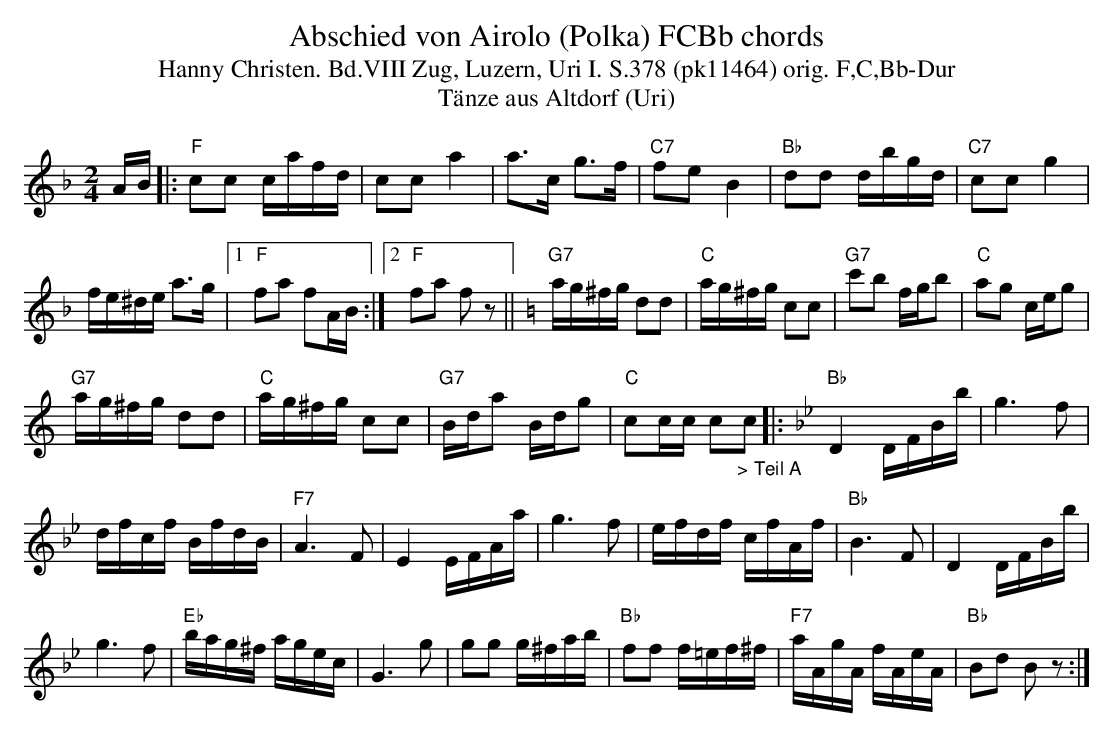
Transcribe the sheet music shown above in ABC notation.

X:1
T: Abschied von Airolo (Polka) FCBb chords
T:Hanny Christen. Bd.VIII Zug, Luzern, Uri I. S.378 (pk11464) orig. F,C,Bb-Dur
T: T\"anze aus Altdorf (Uri)
M:2/4
L:1/16
K:F %%MIDI gchordon
AB |: "F"c2c2 cafd | c2c2a4 | a3c g3f | "C7"f2e2B4 | "Bb"d2d2 dbgd | "C7"c2c2g4 |
fe^de a3g |1 "F"f2a2 f2AB :|2 "F"f2a2 f2 z2 || [K:C] "G7"ag^fg d2d2 | "C"ag^fg c2c2 | "G7"c'2b2 fgb2 | "C"a2g2 ceg2 |
"G7"ag^fg d2d2 | "C"ag^fg c2c2 | "G7"Bda2 Bdg2 | "C"c2cc c2"_> Teil A"c2 [K:Bb] |: "Bb"D4 DFBb | g6f2 |
dfcf BfdB | "F7"A6F2 | E4 EFAa | g6f2 | efdf cfAf | "Bb"B6F2 | D4 DFBb |
g6f2 | "Eb"bag^f agec | G6g2 | g2g2 g^fab | "Bb"f2f2 f=ef^f | "F7"aAgA fAeA | "Bb"B2d2 B2z2 :|
